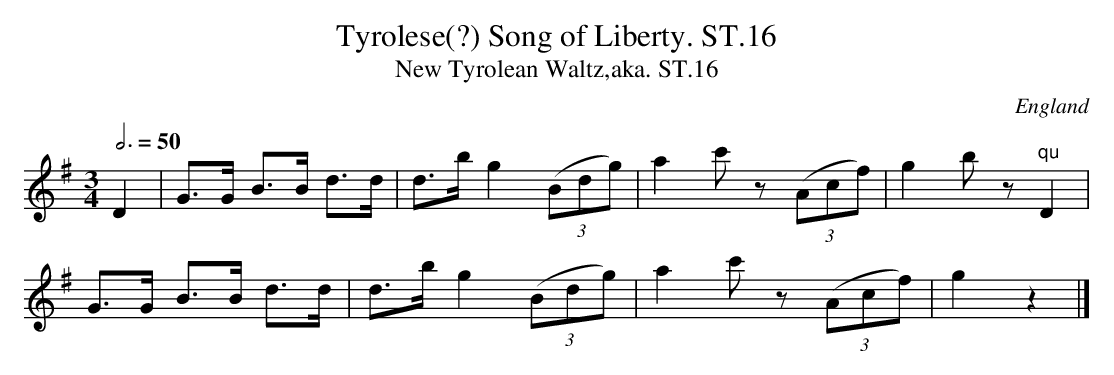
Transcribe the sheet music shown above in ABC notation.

X:1
T:Tyrolese(?) Song of Liberty. ST.16
T:New Tyrolean Waltz,aka. ST.16
L:1/8
M:3/4
O:England
Q:3/4=50
K:G
D2|G>G B>B d>d|d>bg2 ((3Bdg) |a2c'z ((3Acf) |g2bz "qu"D2|!
G>G B>B d>d|d>bg2 ((3Bdg) |a2c' z ((3Acf) |g2z2|]
